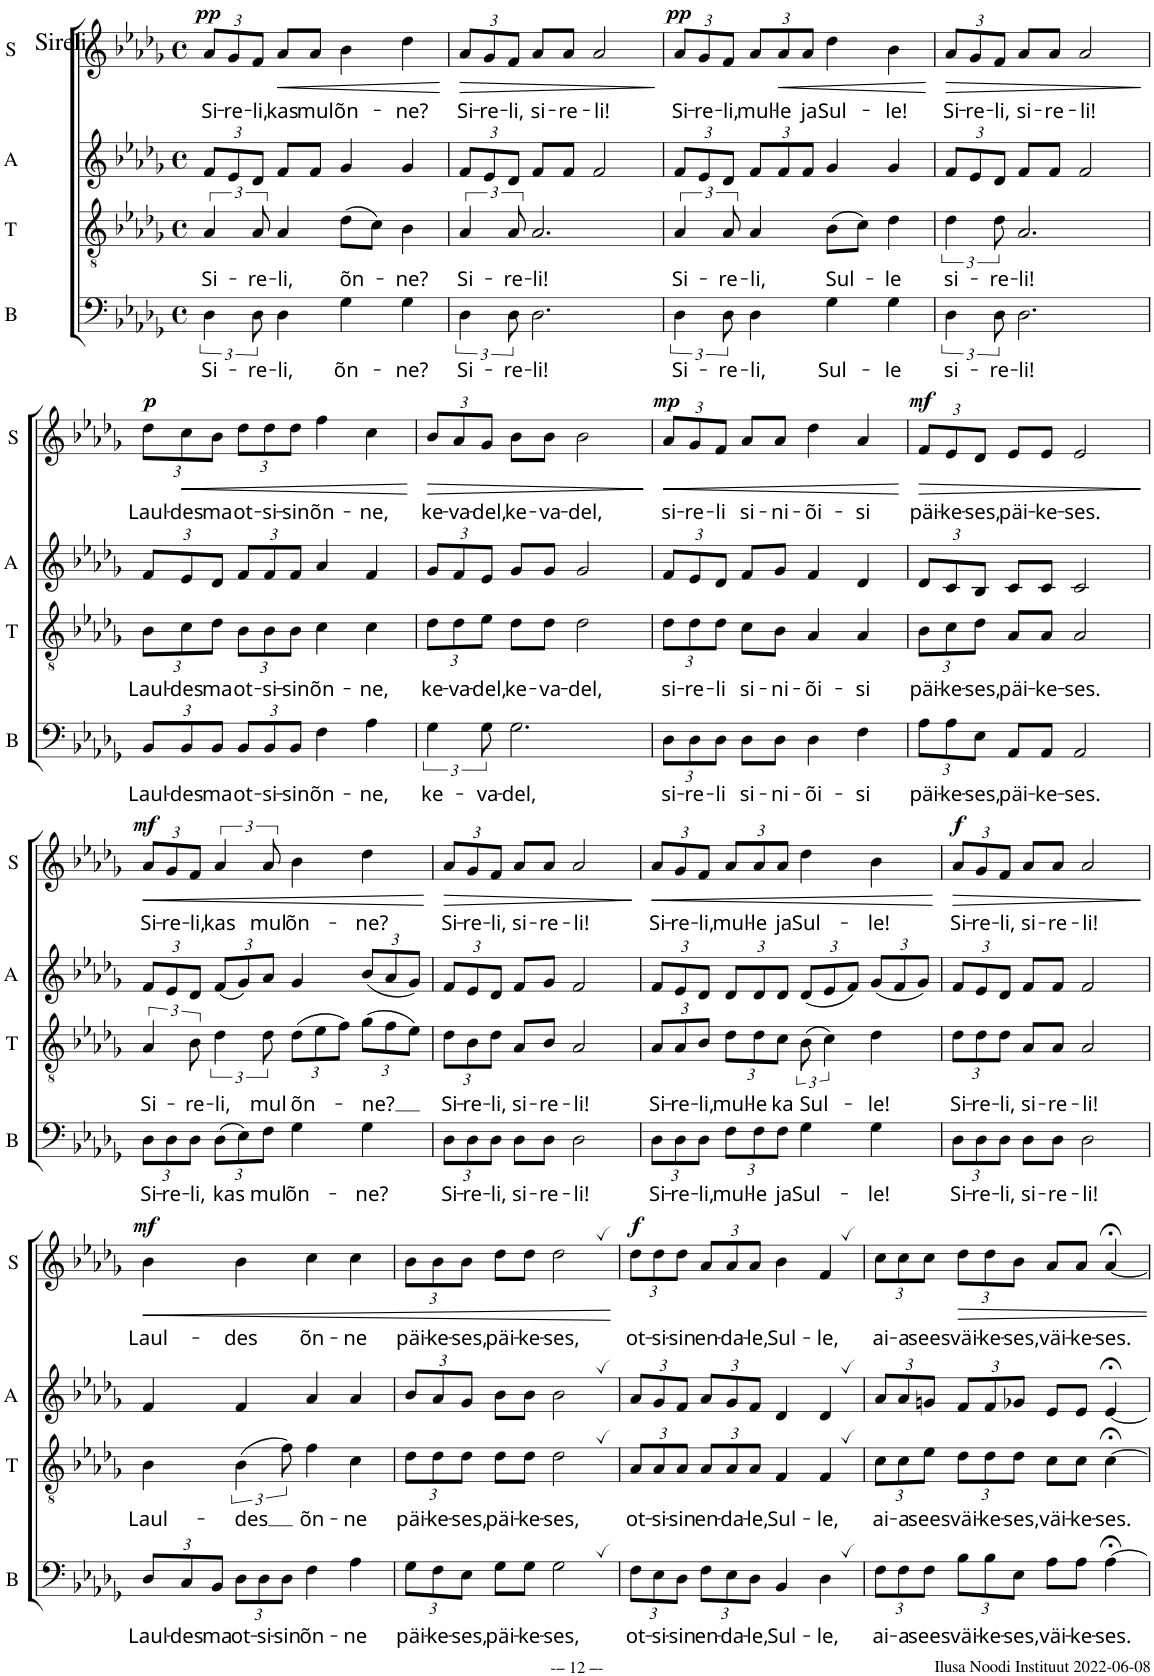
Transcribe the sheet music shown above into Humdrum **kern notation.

**kern	**text	**kern	**text	**kern	**text	**kern	**text	**dynam
*part4	*part4	*part3	*part3	*part2	*part2	*part1	*part1	*part1
*staff4	*staff4	*staff3	*staff3	*staff2	*staff2	*staff1	*staff1	*staff1
*I"B	*	*I"T	*	*I"A	*	*I"S	*	*
*I'B	*	*I'T	*	*I'A	*	*I'S	*	*
!!LO:PB:g=z
*clefF4	*	*clefGv2	*	*clefG2	*	*clefG2	*	*
*Trd4c7	*	*	*	*Trd1c2	*	*	*	*
*k[b-e-a-d-g-]	*	*k[b-e-a-d-g-]	*	*k[b-e-a-d-g-]	*	*k[b-e-a-d-g-]	*	*
*M4/4	*	*M4/4	*	*M4/4	*	*M4/4	*	*
*met(c)	*	*met(c)	*	*met(c)	*	*met(c)	*	*
=1	=1	=1	=1	=1	=1	=1	=1	=1
!	!LO:LY:b	!	!LO:LY:b	!	!	!	!	!
*	*	*	*	*Xbrackettup	*	*	*	*
!	!	!	!	!	!LO:LY:b	!	!	!
*	*	*	*	*	*	*Xbrackettup	*	*
!	!	!	!	!	!	!	!LO:LY:b	!LO:DY:a
6D-\	Si-	6A-/	Si-	12f/L	Si-	12a-/L	Si-	pp
!	!	!	!	!	!LO:LY:b	!	!LO:LY:b	!
.	.	.	.	12e-/	-re-	12g-/	-re-	.
!	!LO:LY:b	!	!LO:LY:b	!	!LO:LY:b	!	!LO:LY:b	!
12D-\	-re-	12A-/	-re-	12d-/J	-li,	12f/J	-li,	.
!	!LO:LY:b	!	!LO:LY:b	!	!LO:LY:b	!	!LO:LY:b	!LO:HP:b
4D-\	-li,	4A-/	-li,	8f/L	kas	8a-/L	kas	<
!	!	!	!	!	!LO:LY:b	!	!LO:LY:b	!
.	.	.	.	8f/J	mul	8a-/J	mul	.
!	!LO:LY:b	!	!LO:LY:b	!	!LO:LY:b	!	!LO:LY:b	!
4G-\	õn-	(8d-\L	õn-	4g-/	õn-	4b-\	õn-	.
.	.	8c\J)	.	.	.	.	.	.
!	!LO:LY:b	!	!LO:LY:b	!	!LO:LY:b	!	!LO:LY:b	!
4G-\	-ne?	4B-\	-ne?	4g-/	-ne?	4dd-\	-ne?	.
.	.	.	.	.	.	.	.	[
=2	=2	=2	=2	=2	=2	=2	=2	=2
!	!LO:LY:b	!	!LO:LY:b	!	!LO:LY:b	!	!LO:LY:b	!LO:HP:b
6D-\	Si-	6A-/	Si-	12f/L	Si-	12a-/L	Si-	>
!	!	!	!	!	!LO:LY:b	!	!LO:LY:b	!
.	.	.	.	12e-/	-re-	12g-/	-re-	.
!	!LO:LY:b	!	!LO:LY:b	!	!LO:LY:b	!	!LO:LY:b	!
12D-\	-re-	12A-/	-re-	12d-/J	-li,	12f/J	-li,	.
!	!LO:LY:b	!	!LO:LY:b	!	!LO:LY:b	!	!LO:LY:b	!
2.D-\	-li!	2.A-/	-li!	8f/L	si-	8a-/L	si-	.
!	!	!	!	!	!LO:LY:b	!	!LO:LY:b	!
.	.	.	.	8f/J	-re-	8a-/J	-re-	.
!	!	!	!	!	!LO:LY:b	!	!LO:LY:b	!
.	.	.	.	2f/	-li!	2a-/	-li!	.
.	.	.	.	.	.	.	.	]
=3	=3	=3	=3	=3	=3	=3	=3	=3
!	!LO:LY:b	!	!LO:LY:b	!	!LO:LY:b	!	!LO:LY:b	!LO:DY:a
6D-\	Si-	6A-/	Si-	12f/L	Si-	12a-/L	Si-	pp
!	!	!	!	!	!LO:LY:b	!	!LO:LY:b	!
.	.	.	.	12e-/	-re-	12g-/	-re-	.
!	!LO:LY:b	!	!LO:LY:b	!	!LO:LY:b	!	!LO:LY:b	!
12D-\	-re-	12A-/	-re-	12d-/J	-li,	12f/J	-li,	.
!	!LO:LY:b	!	!LO:LY:b	!	!LO:LY:b	!	!LO:LY:b	!
4D-\	-li,	4A-/	-li,	12f/L	mul-	12a-/L	mul-	.
!	!	!	!	!	!LO:LY:b	!	!LO:LY:b	!LO:HP:b
.	.	.	.	12f/	-le	12a-/	-le	<
!	!	!	!	!	!LO:LY:b	!	!LO:LY:b	!
.	.	.	.	12f/J	ja	12a-/J	ja	.
!	!LO:LY:b	!	!LO:LY:b	!	!LO:LY:b	!	!LO:LY:b	!
4G-\	Sul-	(8B-\L	Sul-	4g-/	Sul-	4dd-\	Sul-	.
.	.	8c\J)	.	.	.	.	.	.
!	!LO:LY:b	!	!LO:LY:b	!	!LO:LY:b	!	!LO:LY:b	!
4G-\	-le	4d-\	-le	4g-/	-le!	4b-\	-le!	.
.	.	.	.	.	.	.	.	[
=4	=4	=4	=4	=4	=4	=4	=4	=4
!	!LO:LY:b	!	!LO:LY:b	!	!LO:LY:b	!	!LO:LY:b	!LO:HP:b
6D-\	si-	6d-\	si-	12f/L	Si-	12a-/L	Si-	>
!	!	!	!	!	!LO:LY:b	!	!LO:LY:b	!
.	.	.	.	12e-/	-re-	12g-/	-re-	.
!	!LO:LY:b	!	!LO:LY:b	!	!LO:LY:b	!	!LO:LY:b	!
12D-\	-re-	12d-\	-re-	12d-/J	-li,	12f/J	-li,	.
!	!LO:LY:b	!	!LO:LY:b	!	!LO:LY:b	!	!LO:LY:b	!
2.D-\	-li!	2.A-/	-li!	8f/L	si-	8a-/L	si-	.
!	!	!	!	!	!LO:LY:b	!	!LO:LY:b	!
.	.	.	.	8f/J	-re-	8a-/J	-re-	.
!	!	!	!	!	!LO:LY:b	!	!LO:LY:b	!
.	.	.	.	2f/	-li!	2a-/	-li!	.
.	.	.	.	.	.	.	.	]
!!LO:LB:g=z
=5	=5	=5	=5	=5	=5	=5	=5	=5
*Xbrackettup	*	*	*	*	*	*	*	*
!	!LO:LY:b	!	!	!	!	!	!	!
*	*	*Xbrackettup	*	*	*	*	*	*
!	!	!	!LO:LY:b	!	!LO:LY:b	!	!LO:LY:b	!LO:DY:a
12BB-/L	Laul-	12B-\L	Laul-	12f/L	Laul-	12dd-\L	Laul-	p
!	!LO:LY:b	!	!LO:LY:b	!	!LO:LY:b	!	!LO:LY:b	!LO:HP:b
12BB-/	-des	12c\	-des	12e-/	-des	12cc\	-des	<
!	!LO:LY:b	!	!LO:LY:b	!	!LO:LY:b	!	!LO:LY:b	!
12BB-/J	ma	12d-\J	ma	12d-/J	ma	12b-\J	ma	.
!	!LO:LY:b	!	!LO:LY:b	!	!LO:LY:b	!	!LO:LY:b	!
12BB-/L	ot-	12B-\L	ot-	12f/L	ot-	12dd-\L	ot-	.
!	!LO:LY:b	!	!LO:LY:b	!	!LO:LY:b	!	!LO:LY:b	!
12BB-/	-si-	12B-\	-si-	12f/	-si-	12dd-\	-si-	.
!	!LO:LY:b	!	!LO:LY:b	!	!LO:LY:b	!	!LO:LY:b	!
12BB-/J	-sin	12B-\J	-sin	12f/J	-sin	12dd-\J	-sin	.
!	!LO:LY:b	!	!LO:LY:b	!	!LO:LY:b	!	!LO:LY:b	!
4F\	õn-	4c\	õn-	4a-/	õn-	4ff\	õn-	.
!	!LO:LY:b	!	!LO:LY:b	!	!LO:LY:b	!	!LO:LY:b	!
4A-\	-ne,	4c\	-ne,	4f/	-ne,	4cc\	-ne,	.
.	.	.	.	.	.	.	.	[
=6	=6	=6	=6	=6	=6	=6	=6	=6
*brackettup	*	*	*	*	*	*	*	*
!	!LO:LY:b	!	!LO:LY:b	!	!LO:LY:b	!	!LO:LY:b	!LO:HP:b
6G-\	ke-	12d-\L	ke-	12g-/L	ke-	12b-/L	ke-	>
!	!	!	!LO:LY:b	!	!LO:LY:b	!	!LO:LY:b	!
.	.	12d-\	-va-	12f/	-va-	12a-/	-va-	.
!	!LO:LY:b	!	!LO:LY:b	!	!LO:LY:b	!	!LO:LY:b	!
12G-\	-va-	12e-\J	-del,	12e-/J	-del,	12g-/J	-del,	.
!	!LO:LY:b	!	!LO:LY:b	!	!LO:LY:b	!	!LO:LY:b	!
2.G-\	-del,	8d-\L	ke-	8g-/L	ke-	8b-\L	ke-	.
!	!	!	!LO:LY:b	!	!LO:LY:b	!	!LO:LY:b	!
.	.	8d-\J	-va-	8g-/J	-va-	8b-\J	-va-	.
!	!	!	!LO:LY:b	!	!LO:LY:b	!	!LO:LY:b	!
.	.	2d-\	-del,	2g-/	-del,	2b-\	-del,	.
.	.	.	.	.	.	.	.	]
=7	=7	=7	=7	=7	=7	=7	=7	=7
*Xbrackettup	*	*	*	*	*	*	*	*
!	!LO:LY:b	!	!LO:LY:b	!	!LO:LY:b	!	!LO:LY:b	!LO:HP:b
!	!	!	!	!	!	!	!	!LO:DY:n=1:a
12D-\L	si-	12d-\L	si-	12f/L	si-	12a-/L	si-	< mp
!	!LO:LY:b	!	!LO:LY:b	!	!LO:LY:b	!	!LO:LY:b	!
12D-\	-re-	12d-\	-re-	12e-/	-re-	12g-/	-re-	.
!	!LO:LY:b	!	!LO:LY:b	!	!LO:LY:b	!	!LO:LY:b	!
12D-\J	-li	12d-\J	-li	12d-/J	-li	12f/J	-li	.
!	!LO:LY:b	!	!LO:LY:b	!	!LO:LY:b	!	!LO:LY:b	!
8D-\L	si-	8c\L	si-	8f/L	si-	8a-/L	si-	.
!	!LO:LY:b	!	!LO:LY:b	!	!LO:LY:b	!	!LO:LY:b	!
8D-\J	-ni-	8B-\J	-ni-	8g-/J	-ni-	8a-/J	-ni-	.
!	!LO:LY:b	!	!LO:LY:b	!	!LO:LY:b	!	!LO:LY:b	!
4D-\	-õi-	4A-/	-õi-	4f/	-õi-	4dd-\	-õi-	.
!	!LO:LY:b	!	!LO:LY:b	!	!LO:LY:b	!	!LO:LY:b	!
4F\	-si	4A-/	-si	4d-/	-si	4a-/	-si	.
.	.	.	.	.	.	.	.	[
=8	=8	=8	=8	=8	=8	=8	=8	=8
!	!LO:LY:b	!	!LO:LY:b	!	!LO:LY:b	!	!LO:LY:b	!LO:HP:b
!	!	!	!	!	!	!	!	!LO:DY:n=1:a
12A-\L	päi-	12B-\L	päi-	12d-/L	päi-	12f/L	päi-	> mf
!	!LO:LY:b	!	!LO:LY:b	!	!LO:LY:b	!	!LO:LY:b	!
12A-\	-ke-	12c\	-ke-	12c/	-ke-	12e-/	-ke-	.
!	!LO:LY:b	!	!LO:LY:b	!	!LO:LY:b	!	!LO:LY:b	!
12E-\J	-ses,	12d-\J	-ses,	12B-/J	-ses,	12d-/J	-ses,	.
!	!LO:LY:b	!	!LO:LY:b	!	!LO:LY:b	!	!LO:LY:b	!
8AA-/L	päi-	8A-/L	päi-	8c/L	päi-	8e-/L	päi-	.
!	!LO:LY:b	!	!LO:LY:b	!	!LO:LY:b	!	!LO:LY:b	!
8AA-/J	-ke-	8A-/J	-ke-	8c/J	-ke-	8e-/J	-ke-	.
!	!LO:LY:b	!	!LO:LY:b	!	!LO:LY:b	!	!LO:LY:b	!
2AA-/	-ses.	2A-/	-ses.	2c/	-ses.	2e-/	-ses.	.
.	.	.	.	.	.	.	.	]
!!LO:LB:g=z
=9	=9	=9	=9	=9	=9	=9	=9	=9
!	!LO:LY:b	!	!	!	!	!	!	!
*	*	*brackettup	*	*	*	*	*	*
!	!	!	!LO:LY:b	!	!LO:LY:b	!	!LO:LY:b	!LO:HP:b
!	!	!	!	!	!	!	!	!LO:DY:n=1:a
12D-\L	Si-	6A-/	Si-	12f/L	Si-	12a-/L	Si-	< mf
!	!LO:LY:b	!	!	!	!LO:LY:b	!	!LO:LY:b	!
12D-\	-re-	.	.	12e-/	-re-	12g-/	-re-	.
!	!LO:LY:b	!	!LO:LY:b	!	!LO:LY:b	!	!LO:LY:b	!
12D-\J	-li,	12B-\	-re-	12d-/J	-li,	12f/J	-li,	.
!	!LO:LY:b	!	!LO:LY:b	!	!LO:LY:b	!	!	!
*	*	*	*	*	*	*brackettup	*	*
!	!	!	!	!	!	!	!LO:LY:b	!
(12D-\L	kas	6d-\	-li,	(12f/L	kas	6a-/	kas	.
12E-\)	.	.	.	12g-/)	.	.	.	.
!	!LO:LY:b	!	!LO:LY:b	!	!LO:LY:b	!	!LO:LY:b	!
12F\J	mul	12d-\	mul	12a-/J	mul	12a-/	mul	.
!	!LO:LY:b	!	!	!	!	!	!	!
*	*	*Xbrackettup	*	*	*	*	*	*
!	!	!	!LO:LY:b	!	!LO:LY:b	!	!LO:LY:b	!
4G-\	õn-	(12d-\L	õn-	4g-/	õn-	4b-\	õn-	.
.	.	12e-\	.	.	.	.	.	.
.	.	12f\J)	.	.	.	.	.	.
!	!LO:LY:b	!	!LO:LY:b	!	!LO:LY:b	!	!LO:LY:b	!
4G-\	-ne?	(12g-\L	-ne?	(12b-/L	-ne?	4dd-\	-ne?	.
.	.	12f\	.	12a-/	.	.	.	.
.	.	12e-\J)	.	12g-/J)	.	.	.	.
.	.	.	.	.	.	.	.	[
=10	=10	=10	=10	=10	=10	=10	=10	=10
!	!LO:LY:b	!	!LO:LY:b	!	!LO:LY:b	!	!	!
*	*	*	*	*	*	*Xbrackettup	*	*
!	!	!	!	!	!	!	!LO:LY:b	!LO:HP:b
12D-\L	Si-	12d-\L	Si-	12f/L	Si-	12a-/L	Si-	>
!	!LO:LY:b	!	!LO:LY:b	!	!LO:LY:b	!	!LO:LY:b	!
12D-\	-re-	12B-\	-re-	12e-/	-re-	12g-/	-re-	.
!	!LO:LY:b	!	!LO:LY:b	!	!LO:LY:b	!	!LO:LY:b	!
12D-\J	-li,	12d-\J	-li,	12d-/J	-li,	12f/J	-li,	.
!	!LO:LY:b	!	!LO:LY:b	!	!LO:LY:b	!	!LO:LY:b	!
8D-\L	si-	8A-/L	si-	8f/L	si-	8a-/L	si-	.
!	!LO:LY:b	!	!LO:LY:b	!	!LO:LY:b	!	!LO:LY:b	!
8D-\J	-re-	8B-/J	-re-	8g-/J	-re-	8a-/J	-re-	.
!	!LO:LY:b	!	!LO:LY:b	!	!LO:LY:b	!	!LO:LY:b	!
2D-\	-li!	2A-/	-li!	2f/	-li!	2a-/	-li!	.
.	.	.	.	.	.	.	.	]
=11	=11	=11	=11	=11	=11	=11	=11	=11
!	!LO:LY:b	!	!LO:LY:b	!	!LO:LY:b	!	!LO:LY:b	!LO:HP:b
12D-\L	Si-	12A-/L	Si-	12f/L	Si-	12a-/L	Si-	<
!	!LO:LY:b	!	!LO:LY:b	!	!LO:LY:b	!	!LO:LY:b	!
12D-\	-re-	12A-/	-re-	12e-/	-re-	12g-/	-re-	.
!	!LO:LY:b	!	!LO:LY:b	!	!LO:LY:b	!	!LO:LY:b	!
12D-\J	-li,	12B-/J	-li,	12d-/J	-li,	12f/J	-li,	.
!	!LO:LY:b	!	!LO:LY:b	!	!LO:LY:b	!	!LO:LY:b	!
12F\L	mul-	12d-\L	mul-	12d-/L	mul-	12a-/L	mul-	.
!	!LO:LY:b	!	!LO:LY:b	!	!LO:LY:b	!	!LO:LY:b	!
12F\	-le	12d-\	-le	12d-/	-le	12a-/	-le	.
!	!LO:LY:b	!	!LO:LY:b	!	!LO:LY:b	!	!LO:LY:b	!
12F\J	ja	12c\J	ka	12d-/J	ja	12a-/J	ja	.
!	!LO:LY:b	!	!	!	!	!	!	!
*	*	*brackettup	*	*	*	*	*	*
!	!	!	!LO:LY:b	!	!LO:LY:b	!	!LO:LY:b	!
4G-\	Sul-	(12B-\	Sul-	(12d-/L	Sul-	4dd-\	Sul-	.
.	.	6c\)	.	12e-/	.	.	.	.
.	.	.	.	12f/J)	.	.	.	.
!	!LO:LY:b	!	!LO:LY:b	!	!LO:LY:b	!	!LO:LY:b	!
4G-\	-le!	4d-\	-le!	(12g-/L	-le!	4b-\	-le!	.
.	.	.	.	12f/	.	.	.	.
.	.	.	.	12g-/J)	.	.	.	.
.	.	.	.	.	.	.	.	[
=12	=12	=12	=12	=12	=12	=12	=12	=12
!	!LO:LY:b	!	!	!	!	!	!	!
*	*	*Xbrackettup	*	*	*	*	*	*
!	!	!	!LO:LY:b	!	!LO:LY:b	!	!LO:LY:b	!LO:HP:b
!	!	!	!	!	!	!	!	!LO:DY:n=1:a
12D-\L	Si-	12d-\L	Si-	12f/L	Si-	12a-/L	Si-	> f
!	!LO:LY:b	!	!LO:LY:b	!	!LO:LY:b	!	!LO:LY:b	!
12D-\	-re-	12d-\	-re-	12e-/	-re-	12g-/	-re-	.
!	!LO:LY:b	!	!LO:LY:b	!	!LO:LY:b	!	!LO:LY:b	!
12D-\J	-li,	12d-\J	-li,	12d-/J	-li,	12f/J	-li,	.
!	!LO:LY:b	!	!LO:LY:b	!	!LO:LY:b	!	!LO:LY:b	!
8D-\L	si-	8A-/L	si-	8f/L	si-	8a-/L	si-	.
!	!LO:LY:b	!	!LO:LY:b	!	!LO:LY:b	!	!LO:LY:b	!
8D-\J	-re-	8A-/J	-re-	8f/J	-re-	8a-/J	-re-	.
!	!LO:LY:b	!	!LO:LY:b	!	!LO:LY:b	!	!LO:LY:b	!
2D-\	-li!	2A-/	-li!	2f/	-li!	2a-/	-li!	.
.	.	.	.	.	.	.	.	]
!!LO:LB:g=z
=13	=13	=13	=13	=13	=13	=13	=13	=13
!	!LO:LY:b	!	!LO:LY:b	!	!LO:LY:b	!	!LO:LY:b	!LO:HP:b
!	!	!	!	!	!	!	!	!LO:DY:n=1:a
12D-/L	Laul-	4B-\	Laul-	4f/	Laul-	4b-\	Laul-	< mf
!	!LO:LY:b	!	!	!	!	!	!	!
12C/	-des	.	.	.	.	.	.	.
!	!LO:LY:b	!	!	!	!	!	!	!
12BB-/J	ma	.	.	.	.	.	.	.
!	!LO:LY:b	!	!	!	!	!	!	!
*	*	*brackettup	*	*	*	*	*	*
!	!	!	!LO:LY:b	!	!LO:LY:b	!	!LO:LY:b	!
12D-\L	ot-	(6B-\	-des	4f/	-des	4b-\	-des	.
!	!LO:LY:b	!	!	!	!	!	!	!
12D-\	-si-	.	.	.	.	.	.	.
!	!LO:LY:b	!	!	!	!	!	!	!
12D-\J	-sin	12f\)	.	.	.	.	.	.
!	!LO:LY:b	!	!LO:LY:b	!	!LO:LY:b	!	!LO:LY:b	!
4F\	õn-	4f\	õn-	4a-/	õn-	4cc\	õn-	.
!	!LO:LY:b	!	!LO:LY:b	!	!LO:LY:b	!	!LO:LY:b	!
4A-\	-ne	4c\	-ne	4a-/	-ne	4cc\	-ne	.
=14	=14	=14	=14	=14	=14	=14	=14	=14
!	!LO:LY:b	!	!	!	!	!	!	!
*	*	*Xbrackettup	*	*	*	*	*	*
!	!	!	!LO:LY:b	!	!LO:LY:b	!	!LO:LY:b	!
12G-\L	päi-	12d-\L	päi-	12b-/L	päi-	12b-\L	päi-	.
!	!LO:LY:b	!	!LO:LY:b	!	!LO:LY:b	!	!LO:LY:b	!
12F\	-ke-	12d-\	-ke-	12a-/	-ke-	12b-\	-ke-	.
!	!LO:LY:b	!	!LO:LY:b	!	!LO:LY:b	!	!LO:LY:b	!
12E-\J	-ses,	12d-\J	-ses,	12g-/J	-ses,	12b-\J	-ses,	.
!	!LO:LY:b	!	!LO:LY:b	!	!LO:LY:b	!	!LO:LY:b	!
8G-\L	päi-	8d-\L	päi-	8b-\L	päi-	8dd-\L	päi-	.
!	!LO:LY:b	!	!LO:LY:b	!	!LO:LY:b	!	!LO:LY:b	!
8G-\J	-ke-	8d-\J	-ke-	8b-\J	-ke-	8dd-\J	-ke-	.
!	!LO:LY:b	!	!LO:LY:b	!	!LO:LY:b	!	!LO:LY:b	!
2G-,\	-ses,	2d-,\	-ses,	2b-,\	-ses,	2dd-,\	-ses,	.
.	.	.	.	.	.	.	.	[
=15	=15	=15	=15	=15	=15	=15	=15	=15
!	!LO:LY:b	!	!LO:LY:b	!	!LO:LY:b	!	!LO:LY:b	!LO:DY:a
12F\L	ot-	12A-/L	ot-	12a-/L	ot-	12dd-\L	ot-	f
!	!LO:LY:b	!	!LO:LY:b	!	!LO:LY:b	!	!LO:LY:b	!
12E-\	-si-	12A-/	-si-	12g-/	-si-	12dd-\	-si-	.
!	!LO:LY:b	!	!LO:LY:b	!	!LO:LY:b	!	!LO:LY:b	!
12D-\J	-sin	12A-/J	-sin	12f/J	-sin	12dd-\J	-sin	.
!	!LO:LY:b	!	!LO:LY:b	!	!LO:LY:b	!	!LO:LY:b	!
12F\L	en-	12A-/L	en-	12a-/L	en-	12a-/L	en-	.
!	!LO:LY:b	!	!LO:LY:b	!	!LO:LY:b	!	!LO:LY:b	!
12E-\	-da-	12A-/	-da-	12g-/	-da-	12a-/	-da-	.
!	!LO:LY:b	!	!LO:LY:b	!	!LO:LY:b	!	!LO:LY:b	!
12D-\J	-le,	12A-/J	-le,	12f/J	-le,	12a-/J	-le,	.
!	!LO:LY:b	!	!LO:LY:b	!	!LO:LY:b	!	!LO:LY:b	!
4BB-/	Sul-	4F/	Sul-	4d-/	Sul-	4b-\	Sul-	.
!	!LO:LY:b	!	!LO:LY:b	!	!LO:LY:b	!	!LO:LY:b	!
4D-,\	-le,	4F,/	-le,	4d-,/	-le,	4f,/	-le,	.
=16	=16	=16	=16	=16	=16	=16	=16	=16
!	!LO:LY:b	!	!LO:LY:b	!	!LO:LY:b	!	!LO:LY:b	!
12F\L	ai-	12c\L	ai-	12a-/L	ai-	12cc\L	ai-	.
!	!LO:LY:b	!	!LO:LY:b	!	!LO:LY:b	!	!LO:LY:b	!
12F\	-a	12c\	-a	12a-/	-a	12cc\	-a	.
!	!LO:LY:b	!	!LO:LY:b	!	!LO:LY:b	!	!LO:LY:b	!
12F\J	sees	12e-\J	sees	12gn/J	sees	12cc\J	sees	.
!	!LO:LY:b	!	!LO:LY:b	!	!LO:LY:b	!	!LO:LY:b	!
12B-\L	väi-	12d-\L	väi-	12f/L	väi-	12dd-\L	väi-	.
!	!LO:LY:b	!	!LO:LY:b	!	!LO:LY:b	!	!LO:LY:b	!
12B-\	-ke-	12d-\	-ke-	12f/	-ke-	12dd-\	-ke-	.
!	!LO:LY:b	!	!LO:LY:b	!	!LO:LY:b	!	!LO:LY:b	!
12E-\J	-ses,	12d-\J	-ses,	12g-X/J	-ses,	12b-\J	-ses,	.
!	!LO:LY:b	!	!LO:LY:b	!	!LO:LY:b	!	!LO:LY:b	!
8A-\L	väi-	8c\L	väi-	8e-/L	väi-	8a-/L	väi-	.
!	!LO:LY:b	!	!LO:LY:b	!	!LO:LY:b	!	!LO:LY:b	!
8A-\J	-ke-	8c\J	-ke-	8e-/J	-ke-	8a-/J	-ke-	.
!	!LO:LY:b	!	!LO:LY:b	!	!LO:LY:b	!	!LO:LY:b	!
[4A-;<\	-ses.	[4c;<\	-ses.	[4e-;</	-ses.	[4a-;</	-ses.	.
=	=	=	=	=	=	=	=	=
*-	*-	*-	*-	*-	*-	*-	*-	*-
